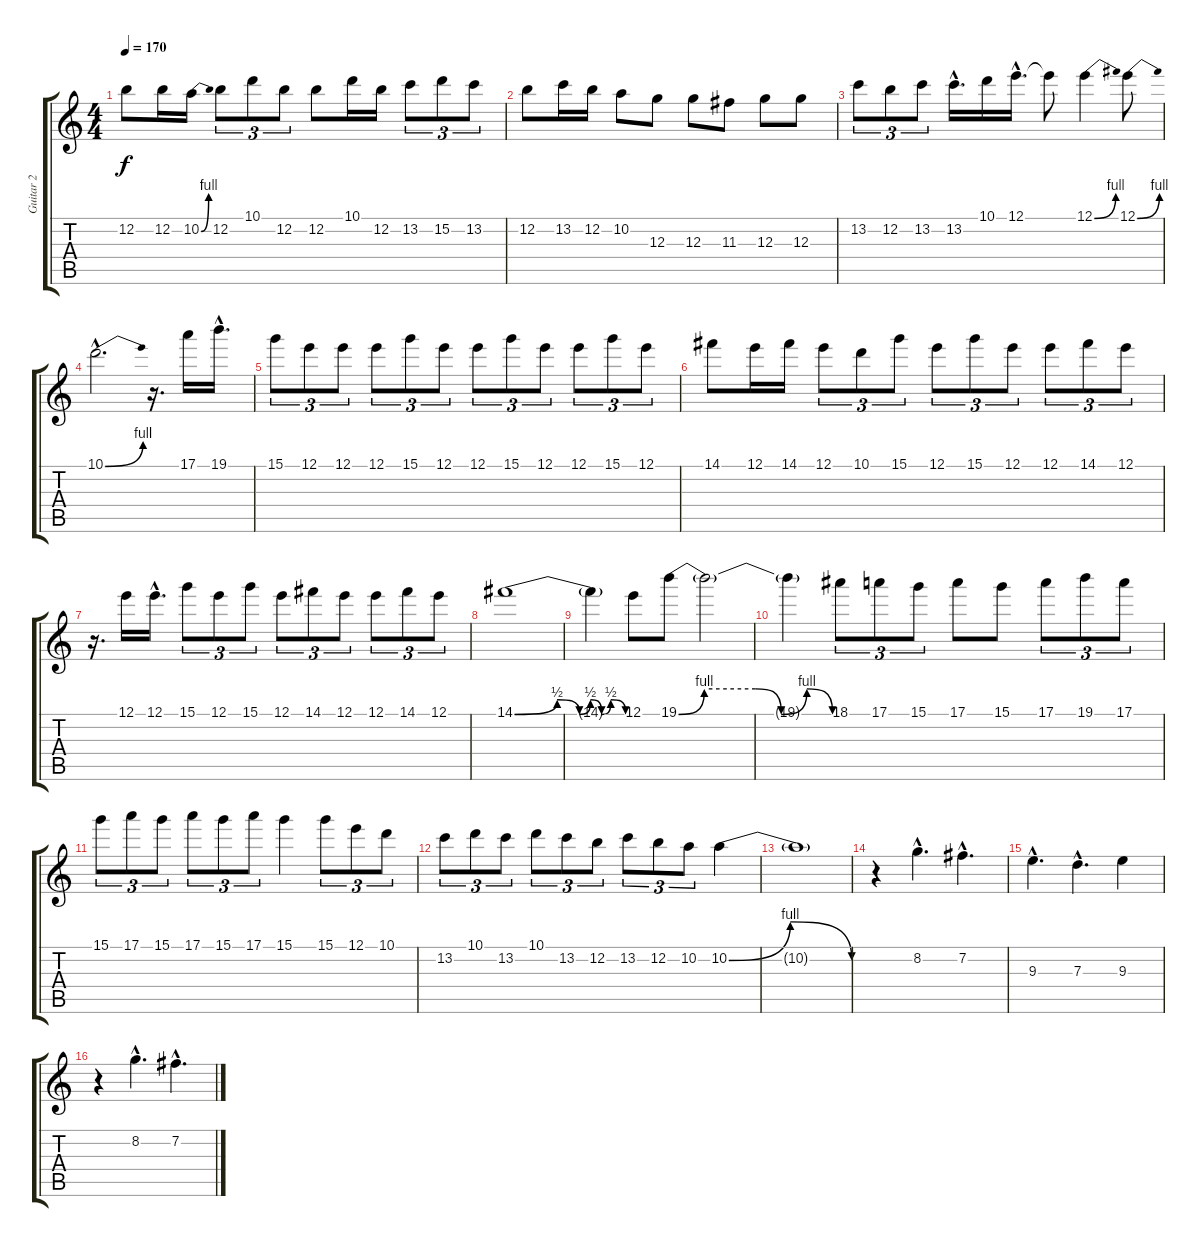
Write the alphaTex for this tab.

\track ("Guitar 2" "Guitar 2") {instrument overdrivenguitar}
\staff {score tabs}
\tuning (E4 B3 G3 D3 A2 E2) {hide}
\ts (4 4)
\tempo 170
\clef g2
\ks c
12.2.8{dy f} 12.2.16 10.2{be (bend 0 0 60 4)}.16 12.2.8{tu (3 2)} 10.1.8{tu (3 2)} 12.2.8{tu (3 2)} 12.2.8 10.1.16 12.2.16 13.2.8{tu (3 2)} 15.2.8{tu (3 2)} 13.2.8{tu (3 2)} |
12.2.8 13.2.16 12.2.16 10.2.8 12.3.8 12.3.8 11.3.8 12.3.8 12.3.8 |
13.2.8{tu (3 2)} 12.2.8{tu (3 2)} 13.2.8{tu (3 2)} 13.2{hac}.16{d} 10.1.16 12.1{hac}.16{d} 12.1{t}.8 12.1{be (bend 0 0 60 4)}.4 12.1{be (bend 0 0 60 4)}.8 |
10.1{be (bend 0 0 60 4) hac}.2{d} r.16{d} 17.1.16 19.1{hac}.16{d} |
15.1.8{tu (3 2)} 12.1.8{tu (3 2)} 12.1.8{tu (3 2)} 12.1.8{tu (3 2)} 15.1.8{tu (3 2)} 12.1.8{tu (3 2)} 12.1.8{tu (3 2)} 15.1.8{tu (3 2)} 12.1.8{tu (3 2)} 12.1.8{tu (3 2)} 15.1.8{tu (3 2)} 12.1.8{tu (3 2)} |
14.1.8 12.1.16 14.1.16 12.1.8{tu (3 2)} 10.1.8{tu (3 2)} 15.1.8{tu (3 2)} 12.1.8{tu (3 2)} 15.1.8{tu (3 2)} 12.1.8{tu (3 2)} 12.1.8{tu (3 2)} 14.1.8{tu (3 2)} 12.1.8{tu (3 2)} |
r.16{d} 12.1.16 12.1{hac}.16{d} 15.1.8{tu (3 2)} 12.1.8{tu (3 2)} 15.1.8{tu (3 2)} 12.1.8{tu (3 2)} 14.1.8{tu (3 2)} 12.1.8{tu (3 2)} 12.1.8{tu (3 2)} 14.1.8{tu (3 2)} 12.1.8{tu (3 2)} |
14.1{be (custom 0 0 23 2 35 0 41 2 47 0 52 2 60 0)}.1 |
14.1{t}.4 12.1.8 19.1{be (custom 0 0 10 4 30 4 40 0 50 4 60 0)}.8 19.1{t}.2 |
19.1{t}.4 18.1.8{tu (3 2)} 17.1.8{tu (3 2)} 15.1.8{tu (3 2)} 17.1.8 15.1.8 17.1.8{tu (3 2)} 19.1.8{tu (3 2)} 17.1.8{tu (3 2)} |
15.1.8{tu (3 2)} 17.1.8{tu (3 2)} 15.1.8{tu (3 2)} 17.1.8{tu (3 2)} 15.1.8{tu (3 2)} 17.1.8{tu (3 2)} 15.1.4 15.1.8{tu (3 2)} 12.1.8{tu (3 2)} 10.1.8{tu (3 2)} |
13.2.8{tu (3 2)} 10.1.8{tu (3 2)} 13.2.8{tu (3 2)} 10.1.8{tu (3 2)} 13.2.8{tu (3 2)} 12.2.8{tu (3 2)} 13.2.8{tu (3 2)} 12.2.8{tu (3 2)} 10.2.8{tu (3 2)} 10.2{be (bendrelease 0 0 6 4 35 4 60 0)}.4 |
10.2{t}.1 |
r.4{volume 15 balance 6} 8.2{hac}.4{d} 7.2{hac}.4{d} |
9.3{hac}.4{d} 7.3{hac}.4{d} 9.3.4 |
r.4 8.2{hac}.4{d} 7.2{hac}.4{d}
